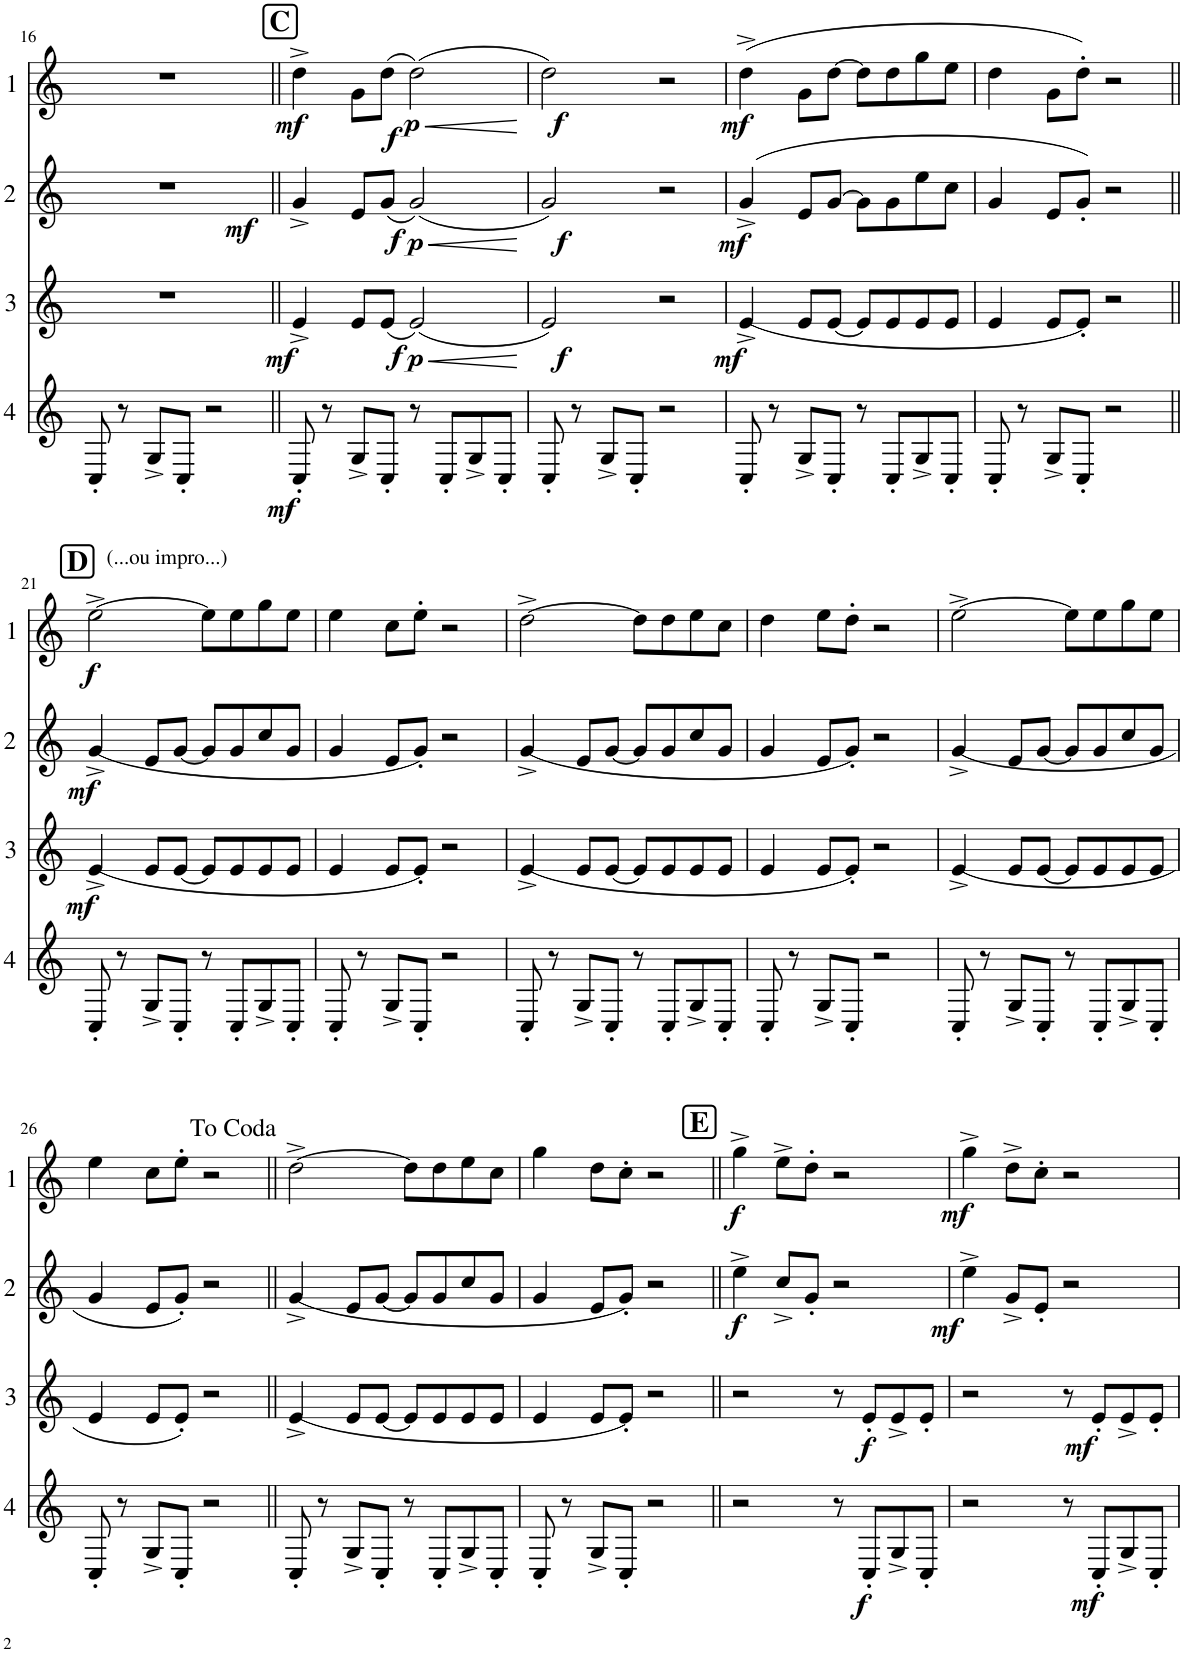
**kern	**dynam	**kern	**dynam	**kern	**dynam	**kern	**dynam
*part4	*part4	*part3	*part3	*part2	*part2	*part1	*part1
*staff4	*staff4	*staff3	*staff3	*staff2	*staff2	*staff1	*staff1
*I"cor 4	*	*I"cor 3	*	*I"cor 2	*	*I"cor 1	*
!!LO:PB:g=z
*clefG2	*	*clefG2	*	*clefG2	*	*clefG2	*
*Trd4c7	*	*Trd4c7	*	*Trd4c7	*	*Trd4c7	*
*k[]	*	*k[]	*	*k[]	*	*k[]	*
*M4/4	*	*M4/4	*	*M4/4	*	*M4/4	*
=16	=16	=16	=16	=16	=16	=16	=16
!	!	!	!	!	!LO:DY:b	!	!
8C'/	.	1r	.	1r	mf	1r	.
8r	.	.	.	.	.	.	.
8G^/L	.	.	.	.	.	.	.
8C'/J	.	.	.	.	.	.	.
2r	.	.	.	.	.	.	.
!!LO:REH:place=s1:a:B:cj:fs=14:t=C
=17||	=17||	=17||	=17||	=17||	=17||	=17||	=17||
!	!LO:DY:b	!	!LO:DY:b	!	!	!	!LO:DY:b
8C'/	mf	4e^/	mf	4g^/	.	4dd^\	mf
8r	.	.	.	.	.	.	.
8G^/L	.	8e/L	.	8e/L	.	8g\L	.
!	!	!	!LO:DY:b	!	!LO:DY:b	!	!LO:DY:b
8C'/J	.	(8e/J	f	(8g/J	f	(8dd\J	f
!	!	!	!LO:HP:b	!	!LO:HP:b	!	!LO:HP:b
!	!	!	!LO:DY:n=1:b	!	!LO:DY:n=1:b	!	!LO:DY:n=1:b
8r	.	(2e/)	< p	(2g/)	< p	(2dd\)	< p
8C'/L	.	.	.	.	.	.	.
8G^/	.	.	.	.	.	.	.
8C'/J	.	.	.	.	.	.	.
.	.	.	[	.	[	.	[
=18	=18	=18	=18	=18	=18	=18	=18
!	!	!	!LO:DY:b	!	!LO:DY:b	!	!LO:DY:b
8C'/	.	2e/)	f	2g/)	f	2dd\)	f
8r	.	.	.	.	.	.	.
8G^/L	.	.	.	.	.	.	.
8C'/J	.	.	.	.	.	.	.
2r	.	2r	.	2r	.	2r	.
=19	=19	=19	=19	=19	=19	=19	=19
!	!	!	!LO:DY:b	!	!LO:DY:b	!	!LO:DY:b
8C'/	.	(4e^/	mf	(4g^/	mf	(4dd^\	mf
8r	.	.	.	.	.	.	.
8G^/L	.	8e/L	.	8e/L	.	8g\L	.
8C'/J	.	[8e/J	.	[8g/J	.	[8dd\J	.
8r	.	8e/L]	.	8g\L]	.	8dd\L]	.
8C'/L	.	8e/	.	8g\	.	8dd\	.
8G^/	.	8e/	.	8ee\	.	8gg\	.
8C'/J	.	8e/J	.	8cc\J	.	8ee\J	.
=20	=20	=20	=20	=20	=20	=20	=20
8C'/	.	4e/	.	4g/	.	4dd\	.
8r	.	.	.	.	.	.	.
8G^/L	.	8e/L	.	8e/L	.	8g\L	.
8C'/J	.	8e'/J)	.	8g'/J)	.	8dd'\J)	.
2r	.	2r	.	2r	.	2r	.
!!LO:LB:g=z
!!LO:REH:place=s1:a:B:cj:fs=14:t=D
=21||	=21||	=21||	=21||	=21||	=21||	=21||	=21||
!	!	!	!	!	!	!LO:TX:a:t=(...ou impro...)	!
!	!	!	!LO:DY:b	!	!LO:DY:b	!	!LO:DY:b
8C'/	.	(4e^/	mf	(4g^/	mf	[2ee^\	f
8r	.	.	.	.	.	.	.
8G^/L	.	8e/L	.	8e/L	.	.	.
8C'/J	.	[8e/J	.	[8g/J	.	.	.
8r	.	8e/L]	.	8g/L]	.	8ee\L]	.
8C'/L	.	8e/	.	8g/	.	8ee\	.
8G^/	.	8e/	.	8cc/	.	8gg\	.
8C'/J	.	8e/J	.	8g/J	.	8ee\J	.
=22	=22	=22	=22	=22	=22	=22	=22
8C'/	.	4e/	.	4g/	.	4ee\	.
8r	.	.	.	.	.	.	.
8G^/L	.	8e/L	.	8e/L	.	8cc\L	.
8C'/J	.	8e'/J)	.	8g'/J)	.	8ee'\J	.
2r	.	2r	.	2r	.	2r	.
=23	=23	=23	=23	=23	=23	=23	=23
8C'/	.	(4e^/	.	(4g^/	.	[2dd^\	.
8r	.	.	.	.	.	.	.
8G^/L	.	8e/L	.	8e/L	.	.	.
8C'/J	.	[8e/J	.	[8g/J	.	.	.
8r	.	8e/L]	.	8g/L]	.	8dd\L]	.
8C'/L	.	8e/	.	8g/	.	8dd\	.
8G^/	.	8e/	.	8cc/	.	8ee\	.
8C'/J	.	8e/J	.	8g/J	.	8cc\J	.
=24	=24	=24	=24	=24	=24	=24	=24
8C'/	.	4e/	.	4g/	.	4dd\	.
8r	.	.	.	.	.	.	.
8G^/L	.	8e/L	.	8e/L	.	8ee\L	.
8C'/J	.	8e'/J)	.	8g'/J)	.	8dd'\J	.
2r	.	2r	.	2r	.	2r	.
=25	=25	=25	=25	=25	=25	=25	=25
8C'/	.	(4e^/	.	(4g^/	.	[2ee^\	.
8r	.	.	.	.	.	.	.
8G^/L	.	8e/L	.	8e/L	.	.	.
8C'/J	.	[8e/J	.	[8g/J	.	.	.
8r	.	8e/L]	.	8g/L]	.	8ee\L]	.
8C'/L	.	8e/	.	8g/	.	8ee\	.
8G^/	.	8e/	.	8cc/	.	8gg\	.
8C'/J	.	8e/J	.	8g/J	.	8ee\J	.
!!LO:LB:g=z
=26	=26	=26	=26	=26	=26	=26	=26
8C'/	.	4e/	.	4g/	.	4ee\	.
8r	.	.	.	.	.	.	.
8G^/L	.	8e/L	.	8e/L	.	8cc\L	.
8C'/J	.	8e'/J)	.	8g'/J)	.	8ee'\J	.
2r	.	2r	.	2r	.	2r	.
=27||	=27||	=27||	=27||	=27||	=27||	=27||	=27||
8C'/	.	(4e^/	.	(4g^/	.	[2dd^\	.
8r	.	.	.	.	.	.	.
8G^/L	.	8e/L	.	8e/L	.	.	.
8C'/J	.	[8e/J	.	[8g/J	.	.	.
8r	.	8e/L]	.	8g/L]	.	8dd\L]	.
8C'/L	.	8e/	.	8g/	.	8dd\	.
8G^/	.	8e/	.	8cc/	.	8ee\	.
8C'/J	.	8e/J	.	8g/J	.	8cc\J	.
=28	=28	=28	=28	=28	=28	=28	=28
8C'/	.	4e/	.	4g/	.	4gg\	.
8r	.	.	.	.	.	.	.
8G^/L	.	8e/L	.	8e/L	.	8dd\L	.
8C'/J	.	8e'/J)	.	8g'/J)	.	8cc'\J	.
2r	.	2r	.	2r	.	2r	.
!!LO:REH:place=s1:a:B:cj:fs=14:t=E
=29||	=29||	=29||	=29||	=29||	=29||	=29||	=29||
!	!	!	!	!	!LO:DY:b	!	!LO:DY:b
2r	.	2r	.	4ee^\	f	4gg^\	f
.	.	.	.	8cc^/L	.	8ee^\L	.
.	.	.	.	8g'/J	.	8dd'\J	.
8r	.	8r	.	2r	.	2r	.
!	!LO:DY:b	!	!LO:DY:b	!	!	!	!
8C'/L	f	8e'/L	f	.	.	.	.
8G^/	.	8e^/	.	.	.	.	.
8C'/J	.	8e'/J	.	.	.	.	.
=30	=30	=30	=30	=30	=30	=30	=30
!	!	!	!	!	!LO:DY:b	!	!LO:DY:b
2r	.	2r	.	4ee^\	mf	4gg^\	mf
.	.	.	.	8g^/L	.	8dd^\L	.
.	.	.	.	8e'/J	.	8cc'\J	.
8r	.	8r	.	2r	.	2r	.
!	!LO:DY:b	!	!LO:DY:b	!	!	!	!
8C'/L	mf	8e'/L	mf	.	.	.	.
8G^/	.	8e^/	.	.	.	.	.
8C'/J	.	8e'/J	.	.	.	.	.
=	=	=	=	=	=	=	=
*-	*-	*-	*-	*-	*-	*-	*-
